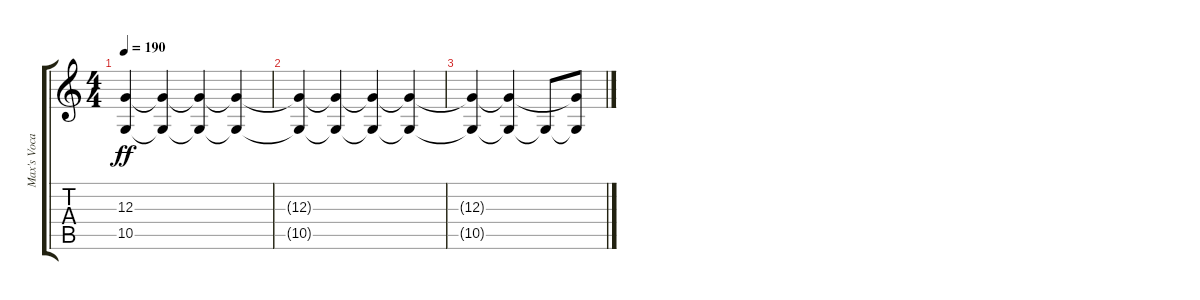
\track ("Max's Vocals" "Max's Voca") {instrument choiraahs}
\staff {score tabs}
\tuning (E4 B3 G3 D3 A2 E2) {hide}
\ts (4 4)
\tempo 190
\clef g2
\ks c
(12.3{t} 10.5{t}).4{dy ff} (12.3{t} 10.5{t}).4 (12.3{t} 10.5{t}).4 (12.3{t} 10.5{t}).4 |
(12.3{t} 10.5{t}).4 (12.3{t} 10.5{t}).4 (12.3{t} 10.5{t}).4 (12.3{t} 10.5{t}).4 |
(12.3{t} 10.5{t}).4 (12.3{t} 10.5{t}).4 10.5{t}.8 (12.3{t} 10.5{t}).8
